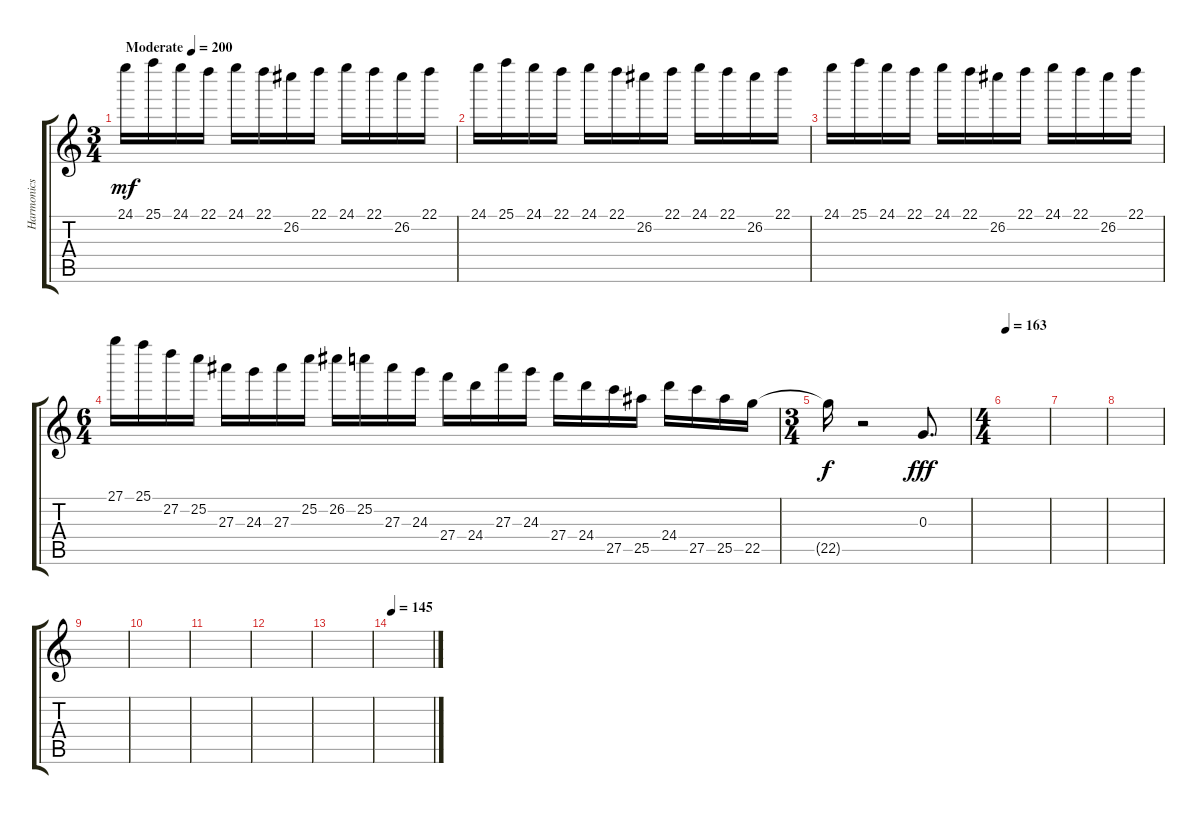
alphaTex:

\track ("Harmonics" "Harmonics") {instrument distortionguitar}
\staff {score tabs}
\tuning (E4 B3 G3 D3 A2 E2) {hide}
\ts (3 4)
\tempo (200 "Moderate")
\clef g2
\ks c
24.1.16{dy mf volume 3 instrument kalimba} 25.1.16 24.1.16 22.1.16 24.1.16 22.1.16 26.2.16 22.1.16 24.1.16 22.1.16 26.2.16 22.1.16 |
24.1.16 25.1.16 24.1.16 22.1.16 24.1.16 22.1.16 26.2.16 22.1.16 24.1.16 22.1.16 26.2.16 22.1.16 |
24.1.16 25.1.16 24.1.16 22.1.16 24.1.16 22.1.16 26.2.16 22.1.16 24.1.16 22.1.16 26.2.16 22.1.16 |
\ts (6 4)
27.1.16 25.1.16 27.2.16 25.2.16 27.3.16 24.3.16 27.3.16 25.2.16 26.2.16 25.2.16 27.3.16 24.3.16 27.4.16 24.4.16 27.3.16 24.3.16 27.4.16 24.4.16 27.5.16 25.5.16 24.4.16 27.5.16 25.5.16 22.5.16 |
\ts (3 4)
22.5{t}.16{dy f} r.2 0.3.8{d dy fff} |
\ts (4 4)
\tempo 163
|
|
|
|
|
|
|
|
\tempo 145
